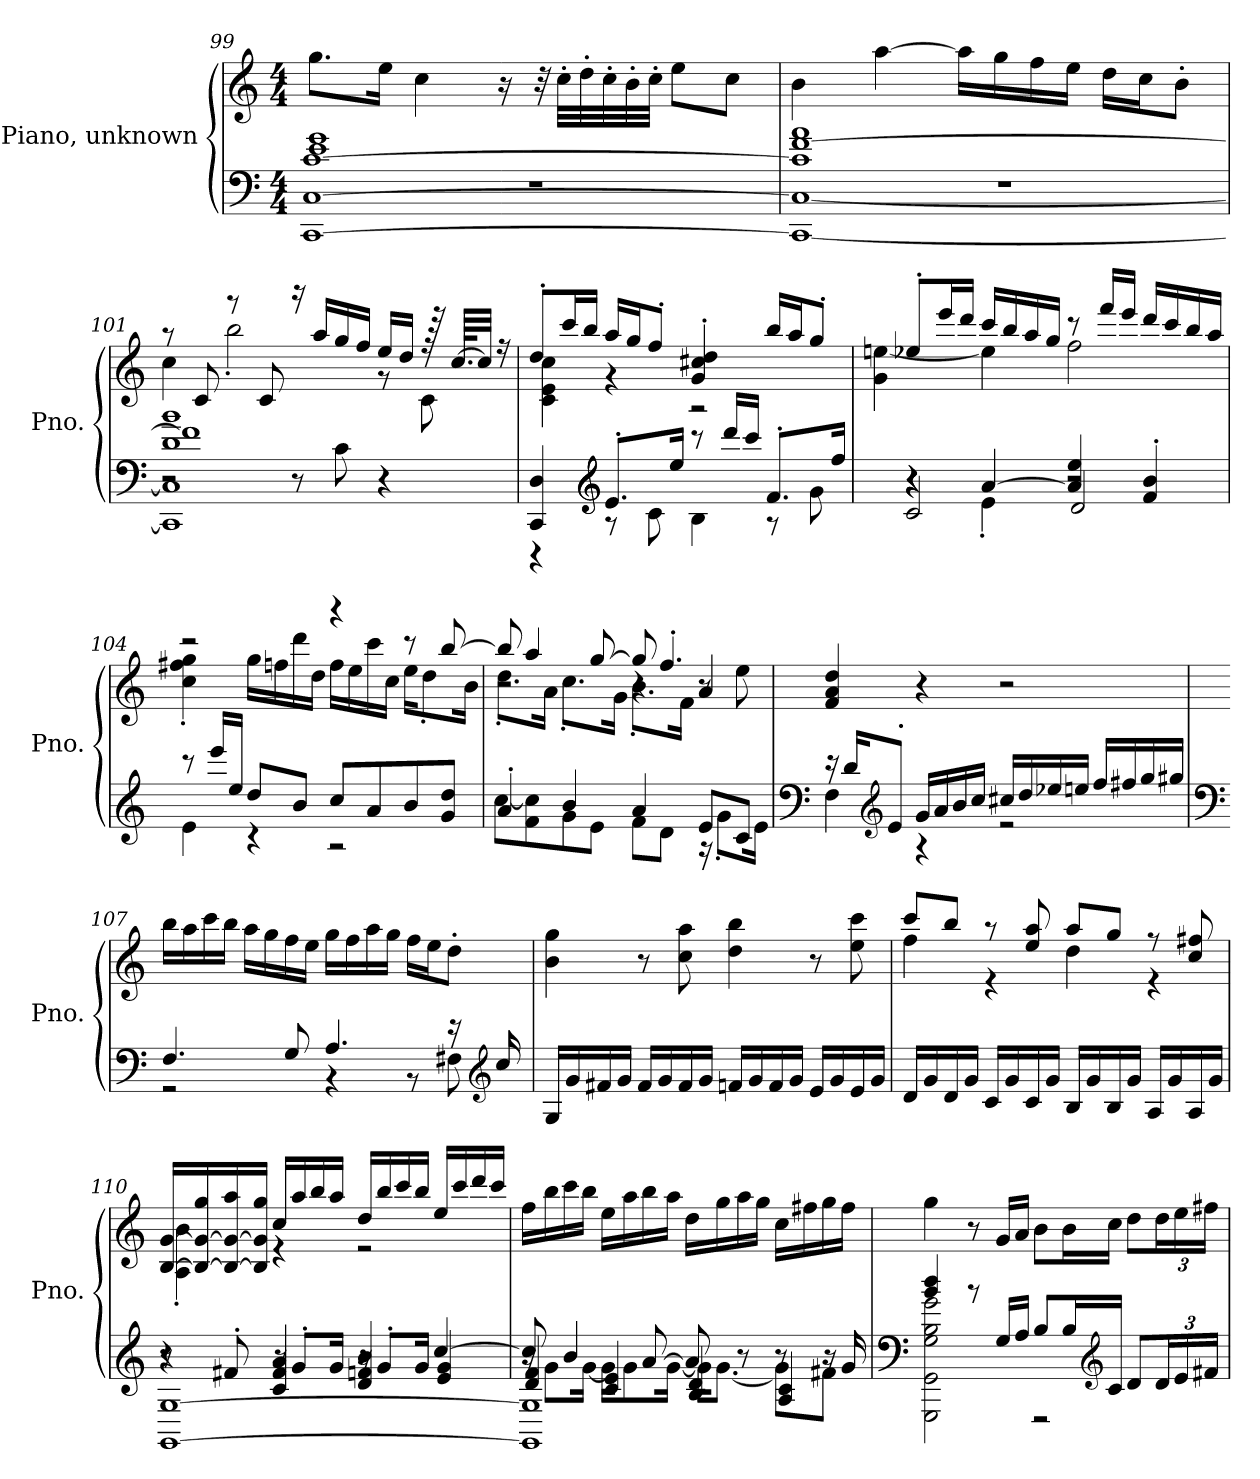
**kern	**kern
*part1	*part1
*staff2	*staff1
*I"Piano, unknown	*
*I'Pno.	*
*clefF4	*clefG2
*k[]	*k[]
*M4/4	*M4/4
=99	=99
*^	*
*	*^	*
1r	1e 1g	[1CC [1C [1c	8.gg\L
.	.	.	16ee\Jk
.	.	.	4cc\
.	.	.	16r
.	.	.	32r
.	.	.	32cc'\LLL
.	.	.	32dd'\
.	.	.	32cc'\
.	.	.	32b'\
.	.	.	32cc'\JJJ
.	.	.	8ee\L
.	.	.	8cc\J
=100	=100	=100	=100
*	*	*^	*
1r	1a	[1f	1CC_ 1C_ 1c]	4b\
.	.	.	.	[4aa\
.	.	.	.	16aa\LL]
.	.	.	.	16gg\
.	.	.	.	16ff\
.	.	.	.	16ee\JJ
.	.	.	.	16dd\LL
.	.	.	.	16cc\J
.	.	.	.	8b'\J
!!LO:LB:g=z
=101	=101	=101	=101	=101
*	*	*	*	*^
1d 1b	2r	1f]	1CC] 1C]	8r	4cc\
.	.	.	.	8c/	.
.	.	.	.	8r	2bb'\
.	.	.	.	8c/	.
.	8r	.	.	16r	.
.	.	.	.	16aa/LL	.
.	8c\	.	.	16gg/	.
.	.	.	.	16ff/JJ	.
.	4r	.	.	16ee/LL	8r
.	.	.	.	16dd/JJ	.
.	.	.	.	128r	8c\
.	.	.	.	[64.cc/KLLL	.
.	.	.	.	32cc/JJJ]	.
.	.	.	.	16r	.
*	*v	*v	*v	*	*
=102	=102	=102	=102
4CC/ 4D/	4r	8dd'/L	4c\ 4e\ 4cc\
.	.	16ccc/L	.
.	.	16bb/JJ	.
*clefG2	*	*	*
8.e'/L	8r	16aa/LL	4r
.	.	16gg/J	.
.	8c\	8ff'/J	.
16ee/Jk	.	.	.
8r	4B\	4g/' 4cc#X/' 4dd/'	2r
16ddd/LL	.	.	.
16ccc/JJ	.	.	.
8.f'/L	8r	16bb/LL	.
.	.	16aa/J	.
.	8g\	8gg'/J	.
16ff/Jk	.	.	.
!!LO:LB:g=z	!!
=103	=103	=103	=103
*	*^	*	*
4r	4r	2c/	8ee-X'/L	4g\ [4een\
.	.	.	16eee/L	.
.	.	.	16ddd/JJ	.
[4a/	4e'\	.	16ccc/LL	4ee\]
.	.	.	16bb/	.
.	.	.	16aa/	.
.	.	.	16gg/JJ	.
4a/] 4ee/	2r	2d/	8r	2ff\
.	.	.	16fff/LL	.
.	.	.	16eee/JJ	.
4f/' 4b/'	.	.	16ddd/LL	.
.	.	.	16ccc/	.
.	.	.	16bb/	.
.	.	.	16aa/JJ	.
*	*v	*v	*	*
=104	=104	=104	=104
8r	4e\	2r	4cc\' 4ff#X\' 4gg\'
16eee/LL	.	.	.
16ee/JJ	.	.	.
8dd/L	4r	.	16gg\LL
.	.	.	16ffn\
8b/J	.	.	16ddd\
.	.	.	16dd\JJ
8cc/L	2r	4r	16ff\LL
.	.	.	16ee\
8a/	.	.	16ccc\
.	.	.	16cc\JJ
8b/	.	8r	16ee\KL
.	.	.	8dd'\
8g/ 8dd/J	.	[8bb/	.
.	.	.	16b\Jk
!!LO:LB:g=z
=105	=105	=105	=105
*	*	*	*^
4a'/	[8cc\L	8bb/]	8.dd'\L	2r
.	8f\ 8cc\]	4aa/	.	.
.	.	.	16a\Jk	.
4b/	8g\	.	8.cc'\L	.
.	8e\J	[8gg/	.	.
.	.	.	16g\Jk	.
4a/	8f\L	8gg/]	8.b'\L	4r
.	8d\J	4.ff'/	.	.
.	.	.	16f\Jk	.
8e/L	16r	.	8r	4a/
.	8g'\L	.	.	.
8c/J	.	.	8ee\	.
.	16e\Jk	.	.	.
*	*	*v	*v	*v
=106	=106	=106
*clefF4	*	*
16r	4F\	4f/ 4a/ 4dd/
16d/KL	.	.
*clefG2	*	*
8e'/J	.	.
16g/LL	4r	4r
16a/	.	.
16b/	.	.
16cc/JJ	.	.
16cc#X/LL	2r	2r
16dd/	.	.
16ee-X/	.	.
16een/JJ	.	.
16ff/LL	.	.
16ff#X/	.	.
16gg/	.	.
16gg#X/JJ	.	.
!!LO:LB:g=z
=107	=107	=107
*clefF4	*	*
4.F/	2r	16bb\LL
.	.	16aa\
.	.	16ccc\
.	.	16bb\JJ
.	.	16aa\LL
.	.	16gg\
8G/	.	16ff\
.	.	16ee\JJ
4.A/	4r	16gg\LL
.	.	16ff\
.	.	16aa\
.	.	16gg\JJ
.	8r	16ff\LL
.	.	16ee\J
16r	8F#X\	8dd'\J
*clefG2	*	*
16cc/	.	.
*v	*v	*
=108	=108
16G/LL	4b\ 4gg\
16g/	.
16f#X/	.
16g/JJ	.
16f#/LL	8r
16g/	.
16f#/	8cc\ 8aa\
16g/JJ	.
16fn/LL	4dd\ 4bb\
16g/	.
16f/	.
16g/JJ	.
16e/LL	8r
16g/	.
16e/	8ee\ 8ccc\
16g/JJ	.
!!LO:PB:g=z
=109	=109
*	*^
16d/LL	8ccc/L	4ff\
16g/	.	.
16d/	8bb/J	.
16g/JJ	.	.
16c/LL	8r	4r
16g/	.	.
16c/	8ee/ 8aa/	.
16g/JJ	.	.
16B/LL	8aa/L	4dd\
16g/	.	.
16B/	8gg/J	.
16g/JJ	.	.
16A/LL	8r	4r
16g/	.	.
16A/	8cc/ 8ff#X/	.
16g/JJ	.	.
=110	=110	=110
*^	*	*
*	*^	*	*
8r	4r	[1GG [1G	[16B/ [16g/LL	4A\' 4b\'
.	.	.	16B/_ 16g/_ 16gg/	.
8f#X'/	.	.	16B/_ 16g/_ 16aa/	.
.	.	.	16B/] 16g/] 16gg/JJ	.
16r	4c/ 4f#/ 4a/	.	16cc/LL	4r
8g'/L	.	.	16aa/	.
.	.	.	16bb/	.
16g/Jk	.	.	16aa/JJ	.
16r	4d/ 4fn/ 4b/	.	16dd/LL	2r
8g'/L	.	.	16bb/	.
.	.	.	16ccc/	.
16g/Jk	.	.	16bb/JJ	.
[4cc/	4e/ 4g/	.	16ee/LL	.
.	.	.	16ccc/	.
.	.	.	16ddd/	.
.	.	.	16ccc/JJ	.
*	*	*	*v	*v
!!LO:LB:g=z
=111	=111	=111	=111
*	*	*^	*
8cc/]	16r	4d/ 4f/	1GG] 1G]	16ff\LL
.	8g\L	.	.	16bb\
4b/	.	.	.	16ccc\
.	[16g\Jk	.	.	16bb\JJ
.	16g\KL]	4c/ 4e/	.	16ee\LL
.	8g\	.	.	16aa\
[8a/	.	.	.	16bb\
.	[16g\Jk	.	.	16aa\JJ
8a/]	16g\KL]	4B/ 4d/	.	16dd\LL
.	[8.g\J	.	.	16gg\
8r	.	.	.	16aa\
.	.	.	.	16gg\JJ
8r	8g\L]	4A/ 4c/	.	16cc\LL
.	.	.	.	16ff#X\
16r	8f#X\J	.	.	16gg\
16g/	.	.	.	16ff#\JJ
*v	*v	*v	*v	*
=112	=112
*clefF4	*
*^	*
4b/ 4dd/	2GGG\ 2GG\ 2G\ 2B\ 2g\	4gg\
8r	.	8r
16G/LL	.	16g/LL
16A/JJ	.	16a/JJ
8B/L	2r	8b\L
16B/L	.	16b\L
*clefG2	*	*
16c/JJ	.	16cc\JJ
8d/L	.	8dd\L
*Xbrackettup	*	*Xbrackettup
24d/L	.	24dd\L
24e/	.	24ee\
24f#X/JJ	.	24ff#X\JJ
*v	*v	*
=	=
*-	*-
